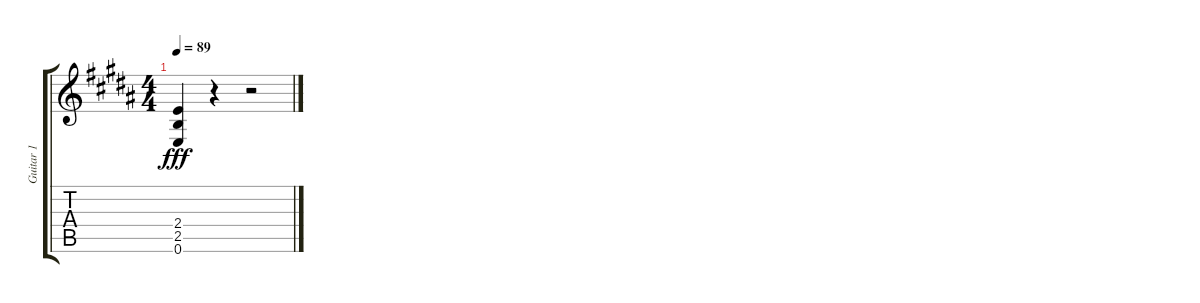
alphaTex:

\track ("Guitar 1" "Guitar 1") {instrument distortionguitar}
\staff {score tabs}
\tuning (E4 B3 G3 D3 A2 E2) {hide}
\ts (4 4)
\tempo 89
\clef g2
\ks b
(2.4 2.5 0.6).4{dy fff} r.4 r.2
